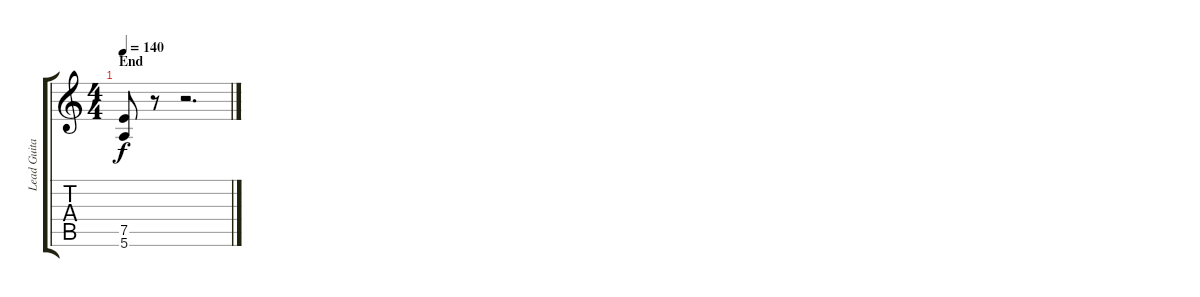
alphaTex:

\track ("Lead Guitar" "Lead Guita") {instrument distortionguitar}
\staff {score tabs}
\tuning (E4 B3 G3 D3 A2 E2) {hide}
\ts (4 4)
\section ("" "End")
\tempo 140
\clef g2
\ks c
(7.5 5.6).8{dy f} r.8 r.2{d}
